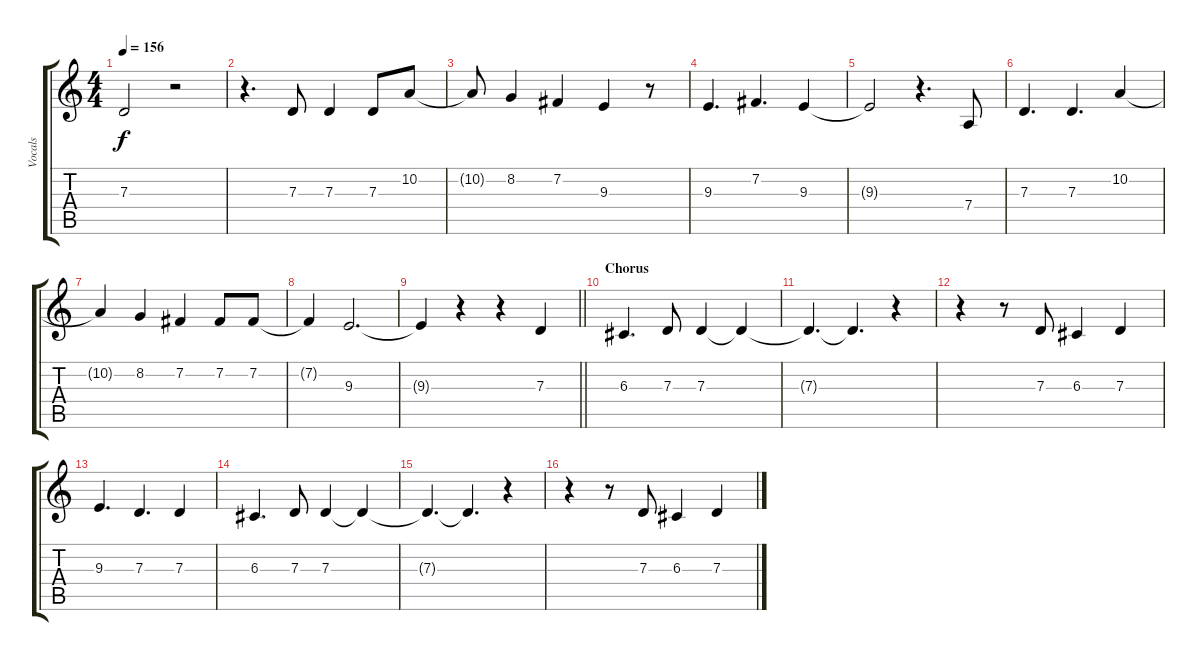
\track ("Vocals" "Vocals") {instrument altosax}
\staff {score tabs}
\tuning (E4 B3 G3 D3 A2 E2) {hide}
\ts (4 4)
\tempo 156
\clef g2
\ks c
7.3{t}.2{dy f} r.2 |
r.4{d} 7.3.8 7.3.4 7.3.8 10.2.8 |
10.2{t}.8 8.2.4 7.2.4 9.3.4 r.8 |
9.3.4{d} 7.2.4{d} 9.3.4 |
9.3{t}.2 r.4{d} 7.4.8 |
7.3.4{d} 7.3.4{d} 10.2.4 |
10.2{t}.4 8.2.4 7.2.4 7.2.8 7.2.8 |
7.2{t}.4 9.3.2{d} |
\barLineRight lightlight
9.3{t}.4 r.4 r.4 7.3.4 |
\section ("" "Chorus")
6.3.4{d} 7.3.8 7.3.4 7.3{t}.4 |
7.3{t}.4{d} 7.3{t}.4{d} r.4 |
r.4 r.8 7.3.8 6.3.4 7.3.4 |
9.3.4{d} 7.3.4{d} 7.3.4 |
6.3.4{d} 7.3.8 7.3.4 7.3{t}.4 |
7.3{t}.4{d} 7.3{t}.4{d} r.4 |
r.4 r.8 7.3.8 6.3.4 7.3.4
